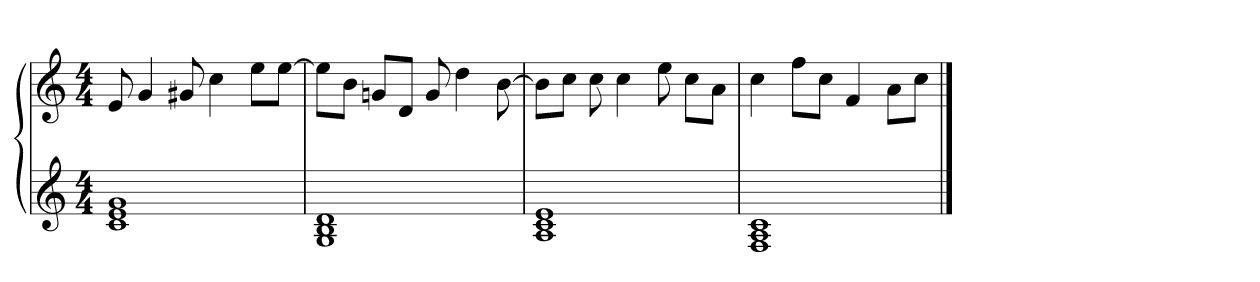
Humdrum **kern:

**kern	**kern
*part2	*part1
*staff2	*staff1
*clefG2	*clefG2
*M4/4	*M4/4
=1	=1
1c 1e 1g	8e
.	4g
.	8g#X
.	4cc
.	8ee\L
.	[8ee\J
=2	=2
1G 1B 1d	8ee\L]
.	8b\J
.	8gn/L
.	8d/J
.	8g
.	4dd
.	[8b
=3	=3
1A 1c 1e	8b\L]
.	8cc\J
.	8cc
.	4cc
.	8ee
.	8cc\L
.	8a\J
=4	=4
1F 1A 1c	4cc
.	8ff\L
.	8cc\J
.	4f
.	8a\L
.	8cc\J
==	==
*-	*-
